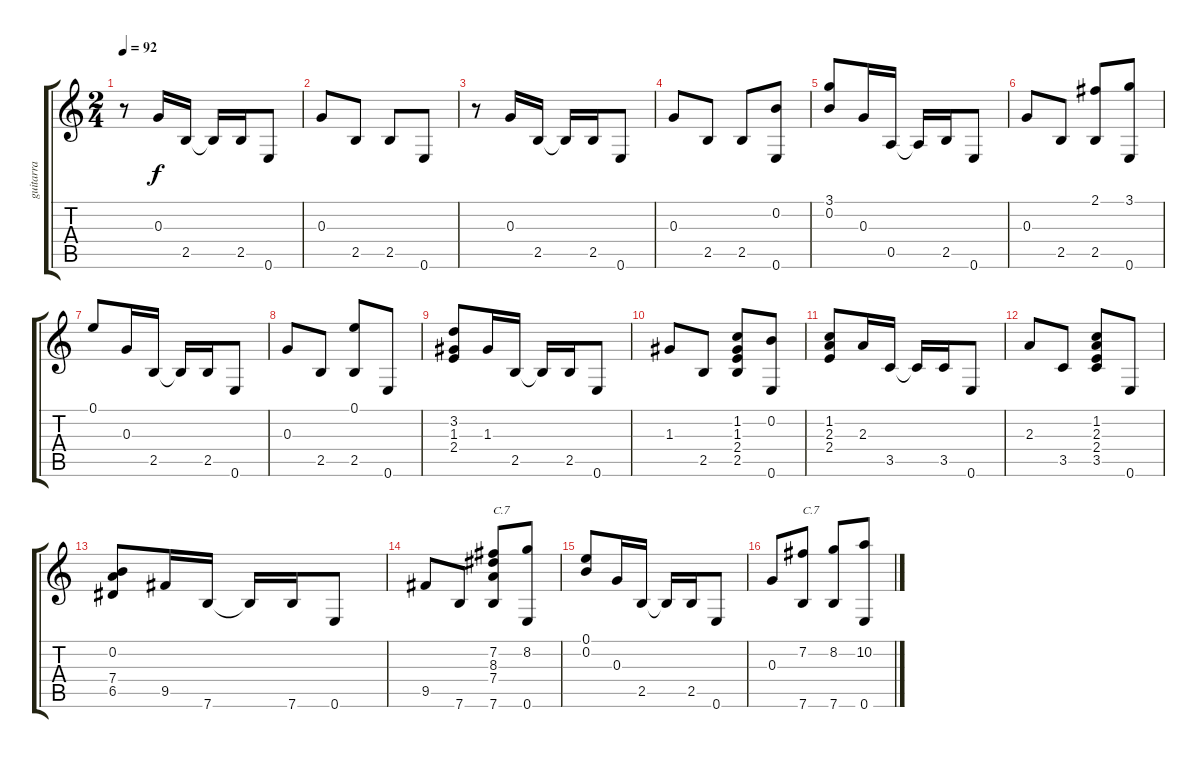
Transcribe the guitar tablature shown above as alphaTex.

\track ("guitarra" "guitarra") {instrument acousticguitarnylon}
\staff {score tabs}
\tuning (E4 B3 G3 D3 A2 E2) {hide}
\ts (2 4)
\tempo 92
\clef g2
\ks c
r.8{dy f instrument acousticguitarnylon} 0.3.16 2.5.16 2.5{t}.16 2.5.16 0.6.8 |
0.3.8 2.5.8 2.5.8 0.6.8 |
r.8 0.3.16 2.5.16 2.5{t}.16 2.5.16 0.6.8 |
0.3.8 2.5.8 2.5.8 (0.2 0.6).8 |
(3.1 0.2).8 0.3.16 0.5.16 0.5{t}.16 2.5.16 0.6.8 |
0.3.8 2.5.8 (2.1 2.5).8 (3.1 0.6).8 |
0.1.8 0.3.16 2.5.16 2.5{t}.16 2.5.16 0.6.8 |
0.3.8 2.5.8 (0.1 2.5).8 0.6.8 |
(3.2 1.3 2.4).8 1.3.16 2.5.16 2.5{t}.16 2.5.16 0.6.8 |
1.3.8 2.5.8 (1.2 1.3 2.4 2.5).8 (0.2 0.6).8 |
(1.2 2.3 2.4).8 2.3.16 3.5.16 3.5{t}.16 3.5.16 0.6.8 |
2.3.8 3.5.8 (1.2 2.3 2.4 3.5).8 0.6.8 |
(0.2 7.4 6.5).8 9.5.16 7.6.16 7.6{t}.16 7.6.16 0.6.8 |
9.5.8 7.6.8 (7.2 8.3 7.4 7.6).8{txt "C.7"} (8.2 0.6).8 |
(0.1 0.2).8 0.3.16 2.5.16 2.5{t}.16 2.5.16 0.6.8 |
0.3.8 (7.2 7.6).8{txt "C.7"} (8.2 7.6).8 (10.2 0.6).8
